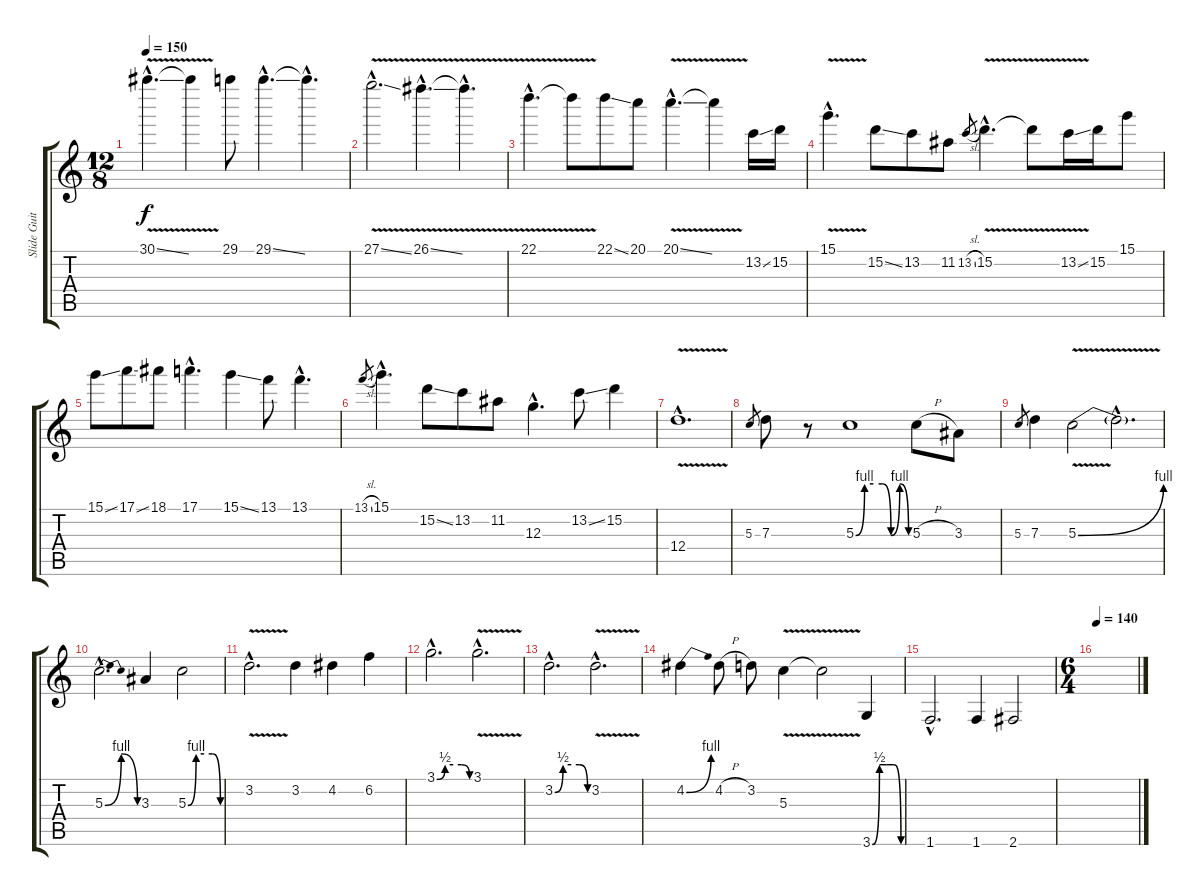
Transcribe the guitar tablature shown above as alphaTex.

\track ("Slide Guitar " "Slide Guit") {instrument electricguitarclean}
\staff {score tabs}
\tuning (E4 B3 G3 D3 A2 E2) {hide}
\ts (12 8)
\tempo 150
\clef g2
\ks c
30.1{v ss hac}.4{d dy f} 30.1{t}.4 29.1.8 29.1{ss hac}.4{d} 29.1{hac t}.4{d} |
27.1{v ss hac}.2{d} 26.1{v ss hac}.4{d} 26.1{hac t}.4{d} |
22.1{v hac}.4{d} 22.1{t}.8 22.1{ss}.8 20.1.8 20.1{v ss hac}.4{d} 20.1{t}.4 13.2{ss}.16 15.2.16 |
15.1{v hac}.4{d} 15.2{ss}.8 13.2.8 11.2.8 13.2{sl}.8{gr} 15.2{v hac}.4{d} 15.2{t}.8 13.2{v ss}.16 15.2.16 15.1.8 |
15.1{ss}.8 17.1{ss}.8 18.1.8 17.1{hac}.4{d} 15.1{ss}.4 13.1.8 13.1{hac}.4{d} |
13.1{sl}.8{gr} 15.1{hac}.4{d} 15.2{ss}.8 13.2.8 11.2.8 12.3{hac}.4{d} 13.2{ss}.8 15.2.4 |
12.4{v hac}.1{d} |
5.3.8{gr} 7.3.8 r.8 5.3{be (custom 0 0 10 4 20 4 30 4 40 0 50 4 60 0)}.1 5.3{h}.8 3.3.8 |
5.3.8{gr} 7.3.4 5.3{be (bend 0 0 60 4) v}.2 5.3{hac t}.2{d} |
5.3{be (bendrelease 0 0 4 4 50 4 60 0) hac}.2{d} 3.3.4 5.3{be (custom 0 0 15 4 30 4 45 4 60 0)}.2 |
3.2{v hac}.2{d} 3.2.4 4.2.4 6.2.4 |
3.1{be (custom 0 0 15 2 30 2 45 2 60 0) hac}.2{d} 3.1{v hac}.2{d} |
3.2{be (custom 0 0 15 2 30 2 45 2 60 0) hac}.2{d} 3.2{v hac}.2{d} |
4.2{be (bend 0 0 60 4)}.4 4.2{h}.8 3.2.8 5.3{v}.4 5.3{v t}.2 3.6{be (custom 0 0 15 2 30 2 45 2 60 0)}.4 |
1.6{hac}.2{d} 1.6.4 2.6.2 |
\ts (6 4)
\tempo 140
